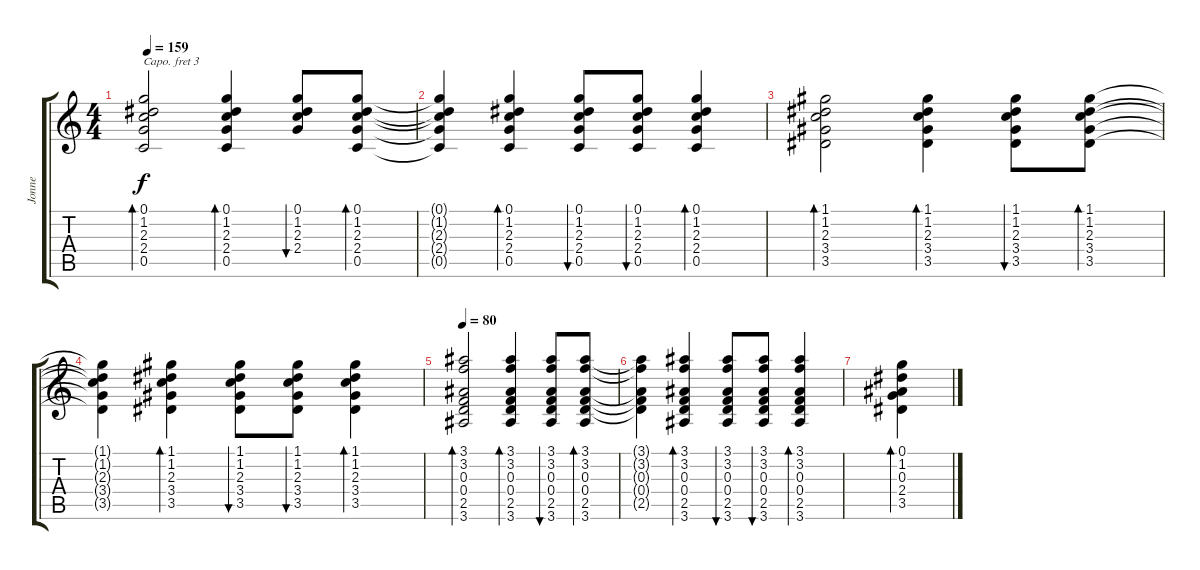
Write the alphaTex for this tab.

\track ("Jonne" "Jonne") {instrument acousticguitarsteel}
\staff {score tabs}
\capo 3
\tuning (E4 B3 G3 D3 A2 E2) {hide}
\ts (4 4)
\tempo 159
\clef g2
\ks c
(0.1 1.2 2.3 2.4 0.5).2{bd 120 dy f} (0.1 1.2 2.3 2.4 0.5).4{bd 120} (0.1 1.2 2.3 2.4).8{bu 120} (0.1 1.2 2.3 2.4 0.5).8{bd 120} |
(0.1{t} 1.2{t} 2.3{t} 2.4{t} 0.5{t}).4 (0.1 1.2 2.3 2.4 0.5).4{bd 120} (0.1 1.2 2.3 2.4 0.5).8{bu 120} (0.1 1.2 2.3 2.4 0.5).8{bu 120} (0.1 1.2 2.3 2.4 0.5).4{bd 120} |
(1.1 1.2 2.3 3.4 3.5).2{bd 120} (1.1 1.2 2.3 3.4 3.5).4{bd 120} (1.1 1.2 2.3 3.4 3.5).8{bu 120} (1.1 1.2 2.3 3.4 3.5).8{bd 120} |
(1.1{t} 1.2{t} 2.3{t} 3.4{t} 3.5{t}).4 (1.1 1.2 2.3 3.4 3.5).4{bd 120} (1.1 1.2 2.3 3.4 3.5).8{bu 120} (1.1 1.2 2.3 3.4 3.5).8{bu 120} (1.1 1.2 2.3 3.4 3.5).4{bd 120} |
\tempo 80
(3.1 3.2 0.3 0.4 2.5 3.6).2{bd 120} (3.1 3.2 0.3 0.4 2.5 3.6).4{bd 120} (3.1 3.2 0.3 0.4 2.5 3.6).8{bu 120} (3.1 3.2 0.3 0.4 2.5 3.6).8{bd 120} |
(3.1{t} 3.2{t} 0.3{t} 0.4{t} 2.5{t}).4 (3.1 3.2 0.3 0.4 2.5 3.6).4{bd 120} (3.1 3.2 0.3 0.4 2.5 3.6).8{bu 120} (3.1 3.2 0.3 0.4 2.5 3.6).8{bu 120} (3.1 3.2 0.3 0.4 2.5 3.6).4{bd 120} |
(0.1 1.2 0.3 2.4 3.5).4{bd 480}
